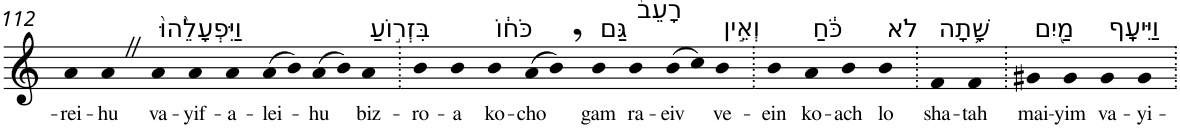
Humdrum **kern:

**kern	**text
*part1	*part1
*staff1	*staff1
*I"Piano	*
*I'Pno	*
!!LO:PB:g=z
*clefG2	*
*k[]	*
=112	=112
!	!LO:LY:b
4a	-rei-
!	!LO:LY:b
4aZ	-hu
!LO:TX:a:t=וַיִּפְעָלֵ֙הוּ֙	!
!	!LO:LY:b
4a	va-
!	!LO:LY:b
4a	-yif-
!	!LO:LY:b
4a	-a-
!	!LO:LY:b
(8a	-lei-
8b)	.
!	!LO:LY:b
(8a	-hu
8b)	.
!LO:TX:a:t=בִּזְר֣וֹעַ	!
!	!LO:LY:b
4a	biz-
=113.	=113.
!	!LO:LY:b
4b	-ro-
!	!LO:LY:b
4b	-a
!LO:TX:a:t=כֹּח֔וֹ	!
!	!LO:LY:b
4b	ko-
!	!LO:LY:b
(8a	-cho
8b,)	.
!LO:TX:a:t=גַּם	!
!	!LO:LY:b
4b	gam
!LO:TX:a:t=רָעֵב֙	!
!	!LO:LY:b
4b	ra-
!	!LO:LY:b
(8b	-eiv
8cc)	.
!LO:TX:a:t=וְאֵ֣ין	!
!	!LO:LY:b
4b	ve-
=114.	=114.
!	!LO:LY:b
4b	-ein
!LO:TX:a:t=כֹּ֔חַ	!
!	!LO:LY:b
4a	ko-
!	!LO:LY:b
4b	-ach
!LO:TX:a:t=לֹא	!
!	!LO:LY:b
4b	lo
=115.	=115.
!LO:TX:a:t=שָׁ֥תָה	!
!	!LO:LY:b
4f	sha-
!	!LO:LY:b
4f	-tah
=116.	=116.
!LO:TX:a:t=מַ֖יִם	!
!	!LO:LY:b
4g#X	mai-
!	!LO:LY:b
4g#	-yim
!LO:TX:a:t=וַיִּיעָֽף	!
!	!LO:LY:b
4g#	va-
!	!LO:LY:b
4g#	-yi-
=.	=.
*-	*-
